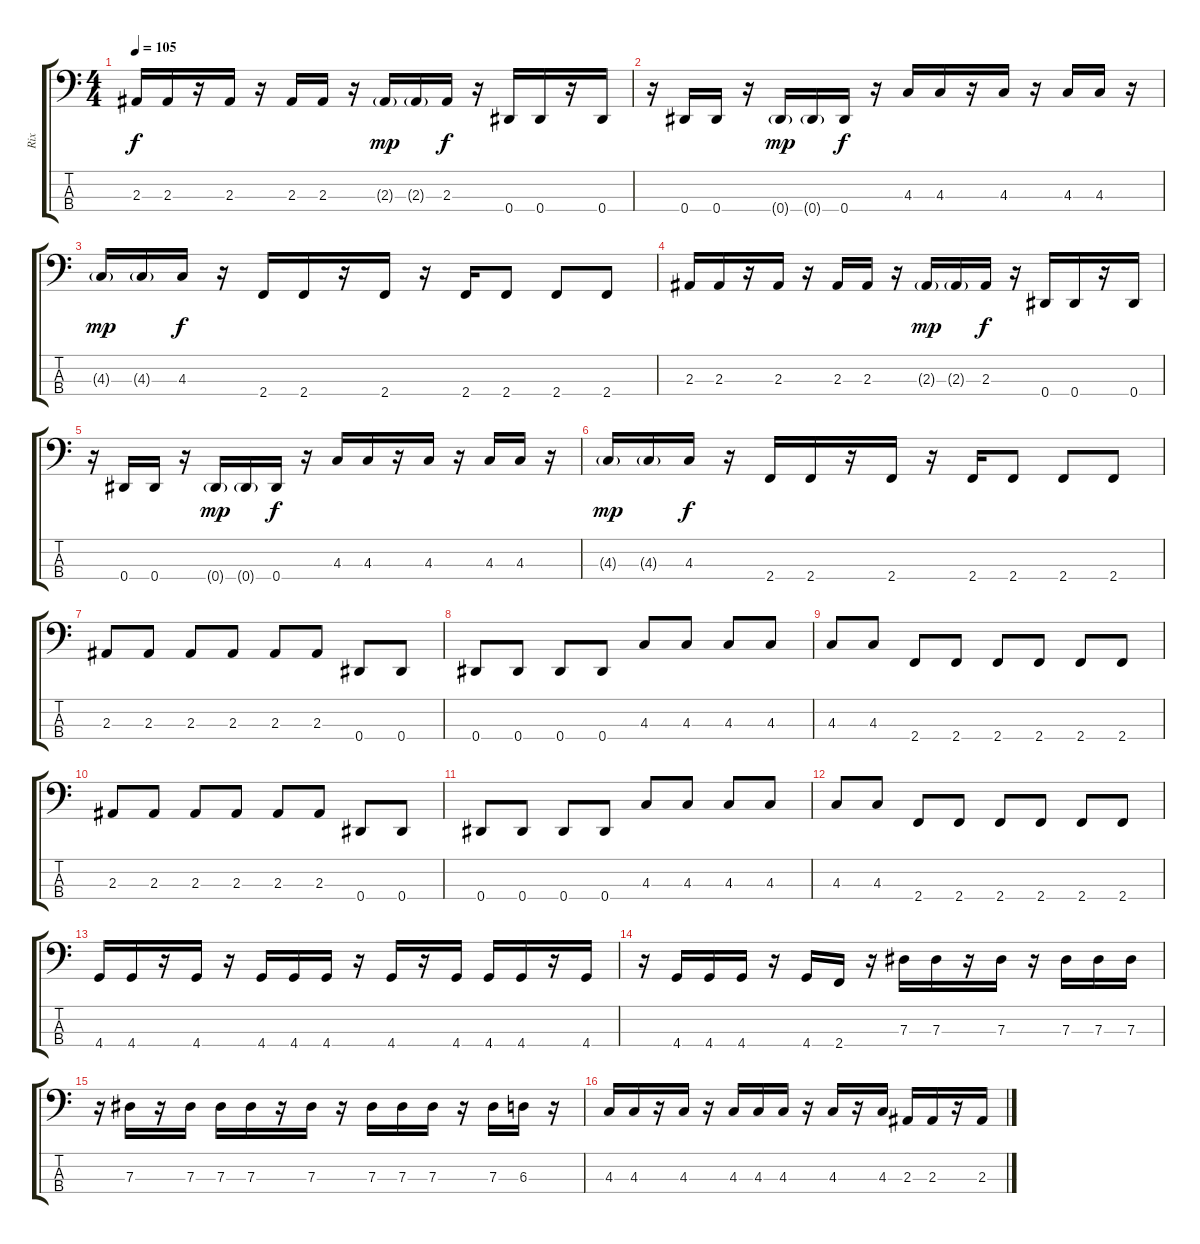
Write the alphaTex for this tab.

\track ("Rix" "Rix") {instrument electricbasspick}
\staff {score tabs}
\tuning (Gb2 Db2 Ab1 Eb1) {hide}
\ts (4 4)
\tempo 105
\clef f4
\ks c
2.3.16{dy f} 2.3.16 r.16 2.3.16 r.16 2.3.16 2.3.16 r.16 2.3{g}.16{dy mp} 2.3{g}.16 2.3.16{dy f} r.16 0.4.16 0.4.16 r.16 0.4.16 |
r.16 0.4.16 0.4.16 r.16 0.4{g}.16{dy mp} 0.4{g}.16 0.4.16{dy f} r.16 4.3.16 4.3.16 r.16 4.3.16 r.16 4.3.16 4.3.16 r.16 |
4.3{g}.16{dy mp} 4.3{g}.16 4.3.16{dy f} r.16 2.4.16 2.4.16 r.16 2.4.16 r.16 2.4.16 2.4.8 2.4.8 2.4.8 |
2.3.16 2.3.16 r.16 2.3.16 r.16 2.3.16 2.3.16 r.16 2.3{g}.16{dy mp} 2.3{g}.16 2.3.16{dy f} r.16 0.4.16 0.4.16 r.16 0.4.16 |
r.16 0.4.16 0.4.16 r.16 0.4{g}.16{dy mp} 0.4{g}.16 0.4.16{dy f} r.16 4.3.16 4.3.16 r.16 4.3.16 r.16 4.3.16 4.3.16 r.16 |
4.3{g}.16{dy mp} 4.3{g}.16 4.3.16{dy f} r.16 2.4.16 2.4.16 r.16 2.4.16 r.16 2.4.16 2.4.8 2.4.8 2.4.8 |
2.3.8 2.3.8 2.3.8 2.3.8 2.3.8 2.3.8 0.4.8 0.4.8 |
0.4.8 0.4.8 0.4.8 0.4.8 4.3.8 4.3.8 4.3.8 4.3.8 |
4.3.8 4.3.8 2.4.8 2.4.8 2.4.8 2.4.8 2.4.8 2.4.8 |
2.3.8 2.3.8 2.3.8 2.3.8 2.3.8 2.3.8 0.4.8 0.4.8 |
0.4.8 0.4.8 0.4.8 0.4.8 4.3.8 4.3.8 4.3.8 4.3.8 |
4.3.8 4.3.8 2.4.8 2.4.8 2.4.8 2.4.8 2.4.8 2.4.8 |
4.4.16 4.4.16 r.16 4.4.16 r.16 4.4.16 4.4.16 4.4.16 r.16 4.4.16 r.16 4.4.16 4.4.16 4.4.16 r.16 4.4.16 |
r.16 4.4.16 4.4.16 4.4.16 r.16 4.4.16 2.4.16 r.16 7.3.16 7.3.16 r.16 7.3.16 r.16 7.3.16 7.3.16 7.3.16 |
r.16 7.3.16 r.16 7.3.16 7.3.16 7.3.16 r.16 7.3.16 r.16 7.3.16 7.3.16 7.3.16 r.16 7.3.16 6.3.16 r.16 |
4.3.16 4.3.16 r.16 4.3.16 r.16 4.3.16 4.3.16 4.3.16 r.16 4.3.16 r.16 4.3.16 2.3.16 2.3.16 r.16 2.3.16
